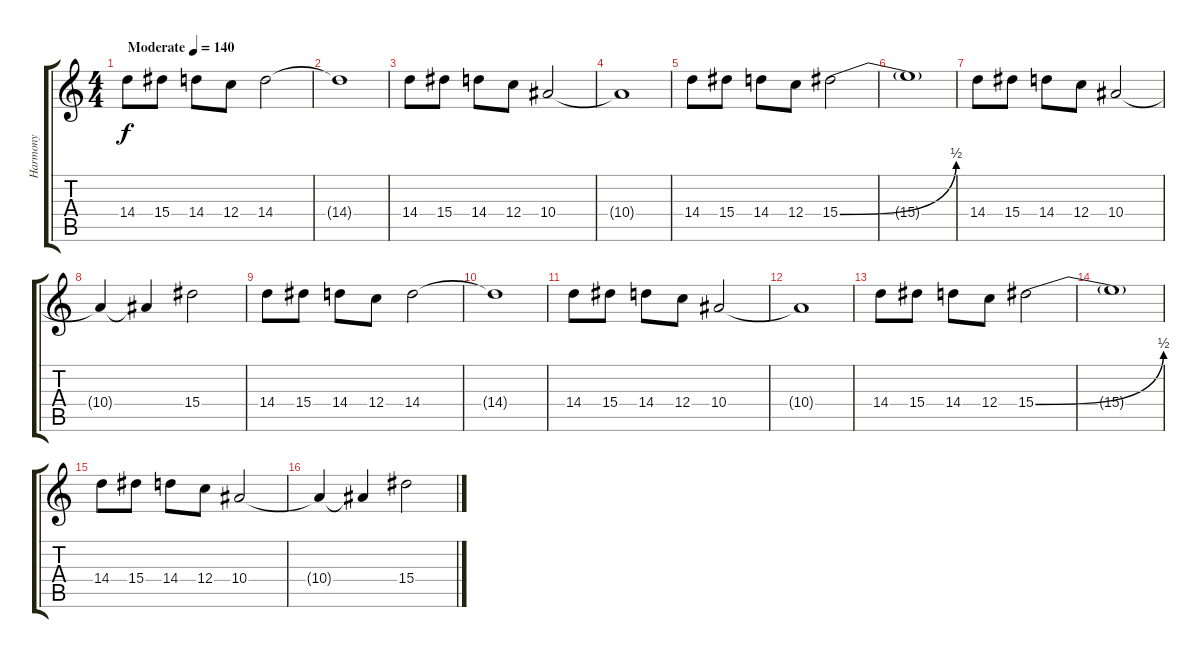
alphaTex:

\track ("Harmony" "Harmony") {instrument distortionguitar}
\staff {score tabs}
\tuning (D4 A3 F3 C3 G2 C2) {hide}
\ts (4 4)
\tempo (140 "Moderate")
\clef g2
\ks c
14.4.8{dy f instrument distortionguitar} 15.4.8 14.4.8 12.4.8 14.4.2 |
14.4{t}.1 |
14.4.8 15.4.8 14.4.8 12.4.8 10.4.2 |
10.4{t}.1 |
14.4.8 15.4.8 14.4.8 12.4.8 15.4{be (bend 0 0 60 2)}.2 |
15.4{t}.1 |
14.4.8 15.4.8 14.4.8 12.4.8 10.4.2 |
10.4{t}.4 10.4{t}.4 15.4.2 |
14.4.8 15.4.8 14.4.8 12.4.8 14.4.2 |
14.4{t}.1 |
14.4.8 15.4.8 14.4.8 12.4.8 10.4.2 |
10.4{t}.1 |
14.4.8 15.4.8 14.4.8 12.4.8 15.4{be (bend 0 0 60 2)}.2 |
15.4{t}.1 |
14.4.8 15.4.8 14.4.8 12.4.8 10.4.2 |
10.4{t}.4 10.4{t}.4 15.4.2
